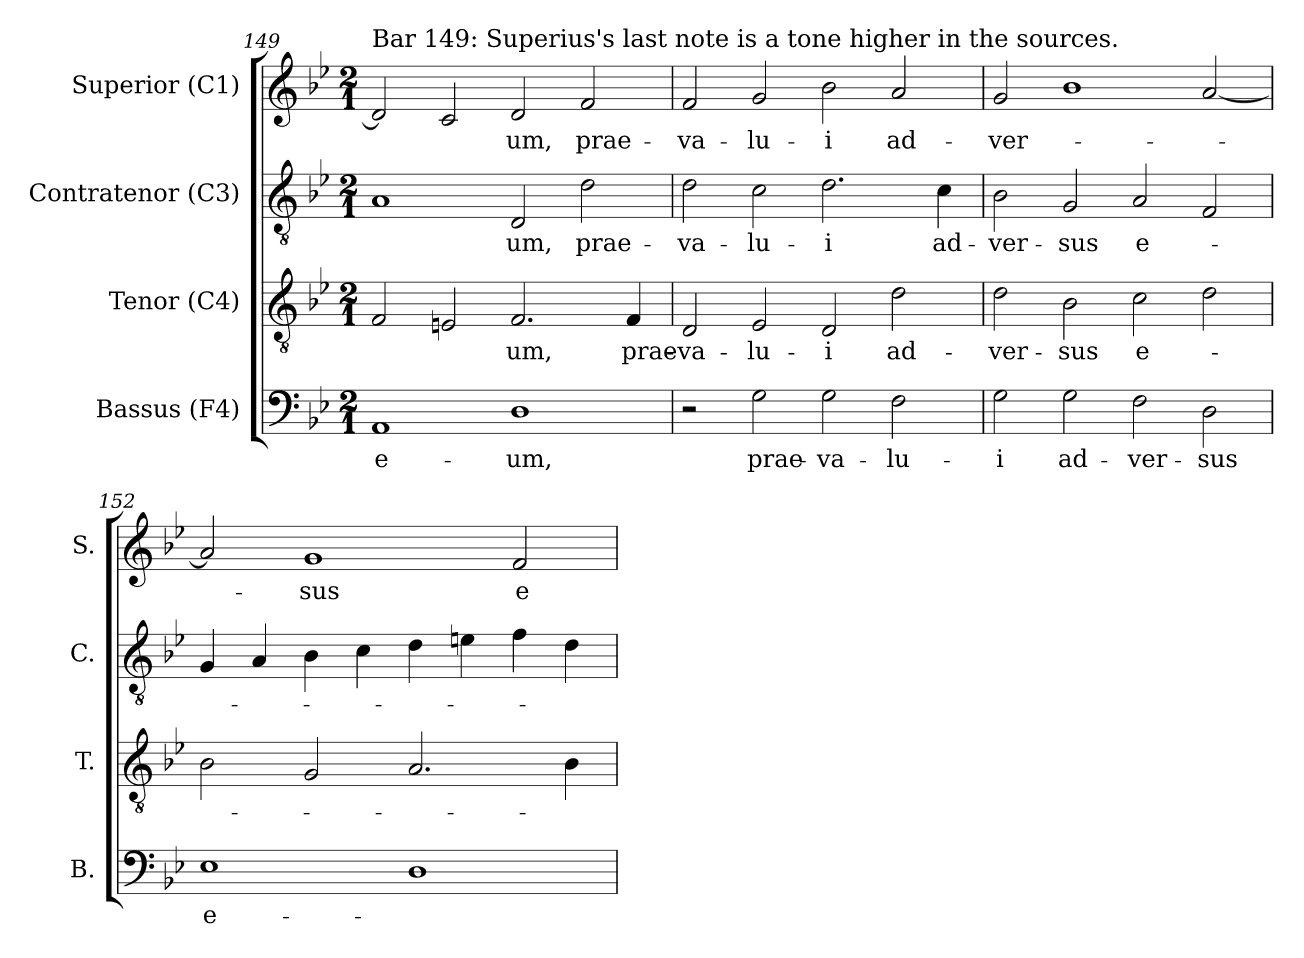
**kern	**text	**kern	**text	**kern	**text	**kern	**text
*part4	*part4	*part3	*part3	*part2	*part2	*part1	*part1
*staff4	*staff4	*staff3	*staff3	*staff2	*staff2	*staff1	*staff1
*I"Bassus (F4)	*	*I"Tenor (C4)	*	*I"Contratenor (C3)	*	*I"Superior (C1)	*
*I'B.	*	*I'T.	*	*I'C.	*	*I'S.	*
*clefF4	*	*clefGv2	*	*clefGv2	*	*clefG2	*
*	*	*ITrd7c12	*	*ITrd7c12	*	*	*
*k[b-e-]	*	*k[b-e-]	*	*k[b-e-]	*	*k[b-e-]	*
*B-:	*	*B-:	*	*B-:	*	*B-:	*
*M2/1	*	*M2/1	*	*M2/1	*	*M2/1	*
=149	=149	=149	=149	=149	=149	=149	=149
!	!	!	!	!	!	!LO:TX:a:t=Bar 149&colon; Superius's last note is a tone higher in the sources.	!
!	!LO:LY:b:color=#000000	!	!	!	!	!	!
1AAi	e-	2FFi/	.	1AAi	.	2di/]	.
.	.	2EEi/	.	.	.	2ci/	.
!	!LO:LY:b:color=#000000	!	!	!	!	!	!
!	!	!	!LO:LY:b:color=#000000	!	!	!	!
!	!	!	!	!	!LO:LY:b:color=#000000	!	!
!	!	!	!	!	!	!	!LO:LY:b:color=#000000
1Di	-um,	2.FFi/	-um,	2DDi/	-um,	2di/	-um,
!	!	!	!	!	!LO:LY:b:color=#000000	!	!
!	!	!	!	!	!	!	!LO:LY:b:color=#000000
.	.	.	.	2Di\	prae-	2fi/	prae-
!	!	!	!LO:LY:b:color=#000000	!	!	!	!
.	.	4FFi/	prae-	.	.	.	.
=150	=150	=150	=150	=150	=150	=150	=150
!	!	!	!LO:LY:b:color=#000000	!	!	!	!
!	!	!	!	!	!LO:LY:b:color=#000000	!	!
!	!	!	!	!	!	!	!LO:LY:b:color=#000000
2r	.	2DDi/	-va-	2Di\	-va-	2fi/	-va-
!	!LO:LY:b:color=#000000	!	!	!	!	!	!
!	!	!	!LO:LY:b:color=#000000	!	!	!	!
!	!	!	!	!	!LO:LY:b:color=#000000	!	!
!	!	!	!	!	!	!	!LO:LY:b:color=#000000
2Gi\	prae-	2EE-i/	-lu-	2Ci\	-lu-	2gi/	-lu-
!	!LO:LY:b:color=#000000	!	!	!	!	!	!
!	!	!	!LO:LY:b:color=#000000	!	!	!	!
!	!	!	!	!	!LO:LY:b:color=#000000	!	!
!	!	!	!	!	!	!	!LO:LY:b:color=#000000
2Gi\	-va-	2DDi/	-i	2.Di\	-i	2b-i\	-i
!	!LO:LY:b:color=#000000	!	!	!	!	!	!
!	!	!	!LO:LY:b:color=#000000	!	!	!	!
!	!	!	!	!	!	!	!LO:LY:b:color=#000000
2Fi\	-lu-	2Di\	ad-	.	.	2ai/	ad-
!	!	!	!	!	!LO:LY:b:color=#000000	!	!
.	.	.	.	4Ci\	ad-	.	.
=151	=151	=151	=151	=151	=151	=151	=151
!	!LO:LY:b:color=#000000	!	!	!	!	!	!
!	!	!	!LO:LY:b:color=#000000	!	!	!	!
!	!	!	!	!	!LO:LY:b:color=#000000	!	!
!	!	!	!	!	!	!	!LO:LY:b:color=#000000
2Gi\	-i	2Di\	-ver-	2BB-i\	-ver-	2gi/	-ver-
!	!LO:LY:b:color=#000000	!	!	!	!	!	!
!	!	!	!LO:LY:b:color=#000000	!	!	!	!
!	!	!	!	!	!LO:LY:b:color=#000000	!	!
2Gi\	ad-	2BB-i\	-sus	2GGi/	-sus	1b-i	.
!	!LO:LY:b:color=#000000	!	!	!	!	!	!
!	!	!	!LO:LY:b:color=#000000	!	!	!	!
!	!	!	!	!	!LO:LY:b:color=#000000	!	!
2Fi\	-ver-	2Ci\	e-	2AAi/	e-	.	.
!	!LO:LY:b:color=#000000	!	!	!	!	!	!
2Di\	-sus	2Di\	.	2FFi/	.	[2ai/	.
!!LO:LB:g=z
=152	=152	=152	=152	=152	=152	=152	=152
!	!LO:LY:b:color=#000000	!	!	!	!	!	!
1E-i	e-	2BB-i\	.	4GGi/	.	2ai/]	.
.	.	.	.	4AAi/	.	.	.
!	!	!	!	!	!	!	!LO:LY:b:color=#000000
.	.	2GGi/	.	4BB-i\	.	1gi	-sus
.	.	.	.	4Ci\	.	.	.
1Di	.	2.AAi/	.	4Di\	.	.	.
.	.	.	.	4Ei\	.	.	.
!	!	!	!	!	!	!	!LO:LY:b:color=#000000
.	.	.	.	4Fi\	.	2fi/	e-
.	.	4BB-i\	.	4Di\	.	.	.
=	=	=	=	=	=	=	=
*-	*-	*-	*-	*-	*-	*-	*-
